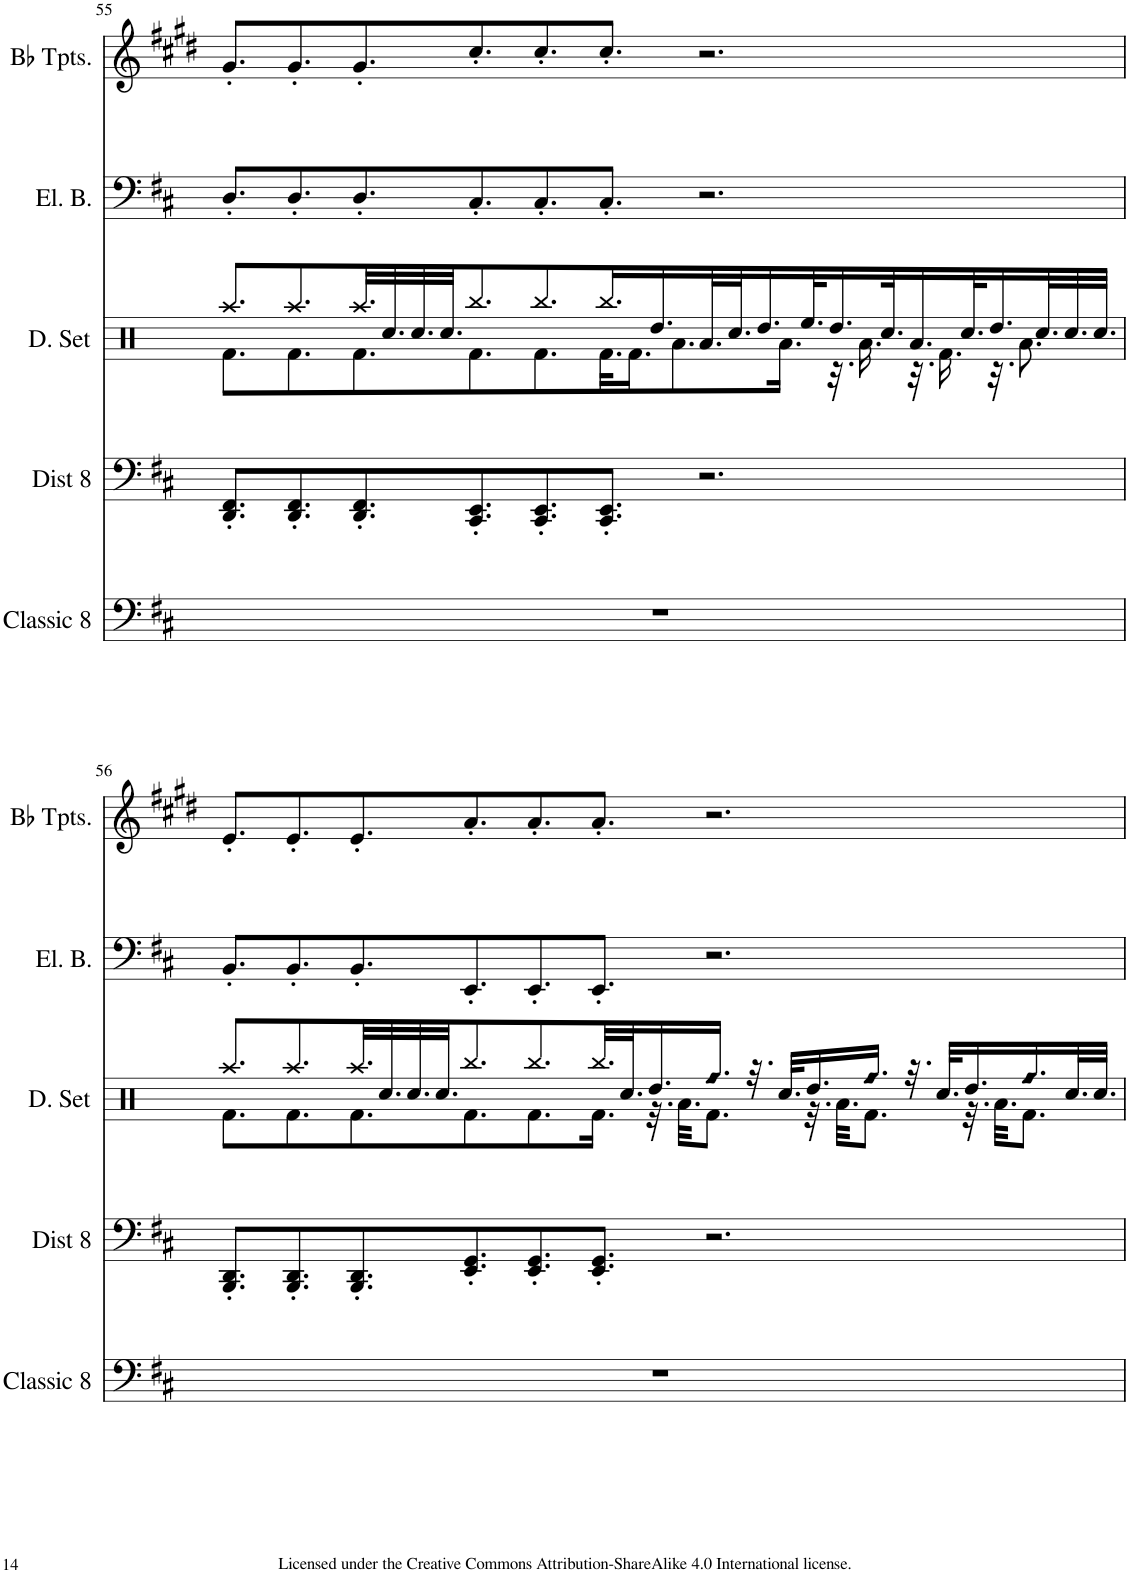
**kern	**kern	**kern	**kern	**kern
*part5	*part4	*part3	*part2	*part1
*staff5	*staff4	*staff3	*staff2	*staff1
*I"8-string Classical Guitar	*I"8-string Distorted Guitar	*I"Drumset	*I"5-str. Electric Bass	*I"Two Bb Trumpets
*I'Classic 8	*I'Dist 8	*I'D. Set	*I'El. B.	*I'Bb Tpts.
!!LO:PB:g=z
*clefF4	*clefF4	*clefX	*clefF4	*clefG2
*	*	*	*Trd7c12	*Trd1c2
*k[f#c#]	*k[f#c#]	*k[]	*k[f#c#]	*k[f#c#g#d#]
*M15/8	*M15/8	*M15/8	*M15/8	*M15/8
=55	=55	=55	=55	=55
*	*	*^	*	*
1...r	8.DD/' 8.FF#/'L	8.Raa/L	8.Rf\L	8.D'/L	8.g#'/L
.	8.DD/' 8.FF#/'	8.Raa/	8.Rf\	8.D'/	8.g#'/
.	8.DD/' 8.FF#/'	32.Raa/LL	8.Rf\	8.D'/	8.g#'/
.	.	32.Rcc/	.	.	.
.	.	32.Rcc/	.	.	.
.	.	32.Rcc/JJ	.	.	.
.	8.CC#/' 8.EE/'	8.Rbb/	8.Rf\	8.C#'/	8.cc#'/
.	8.CC#/' 8.EE/'	8.Rbb/	8.Rf\	8.C#'/	8.cc#'/
.	8.CC#/' 8.EE/'J	16.Rbb/L	32.Rf\KL	8.C#'/J	8.cc#'/J
.	.	.	16.Rf\J	.	.
.	.	16.Rdd/	.	.	.
.	.	.	8.Ra\	.	.
.	2.r	32.Ra/L	.	2.r	2.r
.	.	32.Rcc/J	.	.	.
.	.	16.Rdd/	.	.	.
.	.	.	16.Ra\Jk	.	.
.	.	32.Ree/K	.	.	.
.	.	16.Rdd/	32.r	.	.
.	.	.	16.Ra\	.	.
.	.	32.Rcc/K	.	.	.
.	.	16.Ra/	32.r	.	.
.	.	.	16.Rf\	.	.
.	.	32.Rcc/K	.	.	.
.	.	16.Rdd/	32.r	.	.
.	.	.	8.Ra\	.	.
.	.	32.Rcc/L	.	.	.
.	.	32.Rcc/	.	.	.
.	.	32.Rcc/JJJ	.	.	.
!!LO:LB:g=z
=56	=56	=56	=56	=56	=56
1...r	8.BBB/' 8.DD/'L	8.Raa/L	8.Rf\L	8.BB'/L	8.e'/L
.	8.BBB/' 8.DD/'	8.Raa/	8.Rf\	8.BB'/	8.e'/
.	8.BBB/' 8.DD/'	32.Raa/LL	8.Rf\	8.BB'/	8.e'/
.	.	32.Rcc/	.	.	.
.	.	32.Rcc/	.	.	.
.	.	32.Rcc/JJ	.	.	.
.	8.EE/' 8.GG/'	8.Rbb/	8.Rf\	8.EE'/	8.a'/
.	8.EE/' 8.GG/'	8.Rbb/	8.Rf\	8.EE'/	8.a'/
.	8.EE/' 8.GG/'J	32.Rbb/LL	16.Rf\Jk	8.EE'/J	8.a'/J
.	.	32.Rcc/J	.	.	.
.	.	16.Rdd/	32.r	.	.
.	.	.	32.Ra\KKL	.	.
!	!	!LO:N:head=diamond	!	!	!
.	2.r	16.Rff/JJ	8.Rf\J	2.r	2.r
.	.	32.r	.	.	.
.	.	32.Rcc/KLL	.	.	.
.	.	16.Rdd/	32.r	.	.
.	.	.	32.Ra\KKL	.	.
!	!	!LO:N:head=diamond	!	!	!
.	.	16.Rff/JJ	8.Rf\J	.	.
.	.	32.r	.	.	.
.	.	32.Rcc/KLL	.	.	.
.	.	16.Rdd/	32.r	.	.
.	.	.	32.Ra\KKL	.	.
!	!	!LO:N:head=diamond	!	!	!
.	.	16.Rff/	8.Rf\J	.	.
.	.	32.Rcc/L	.	.	.
.	.	32.Rcc/JJJ	.	.	.
*	*	*v	*v	*	*
=	=	=	=	=
*-	*-	*-	*-	*-
